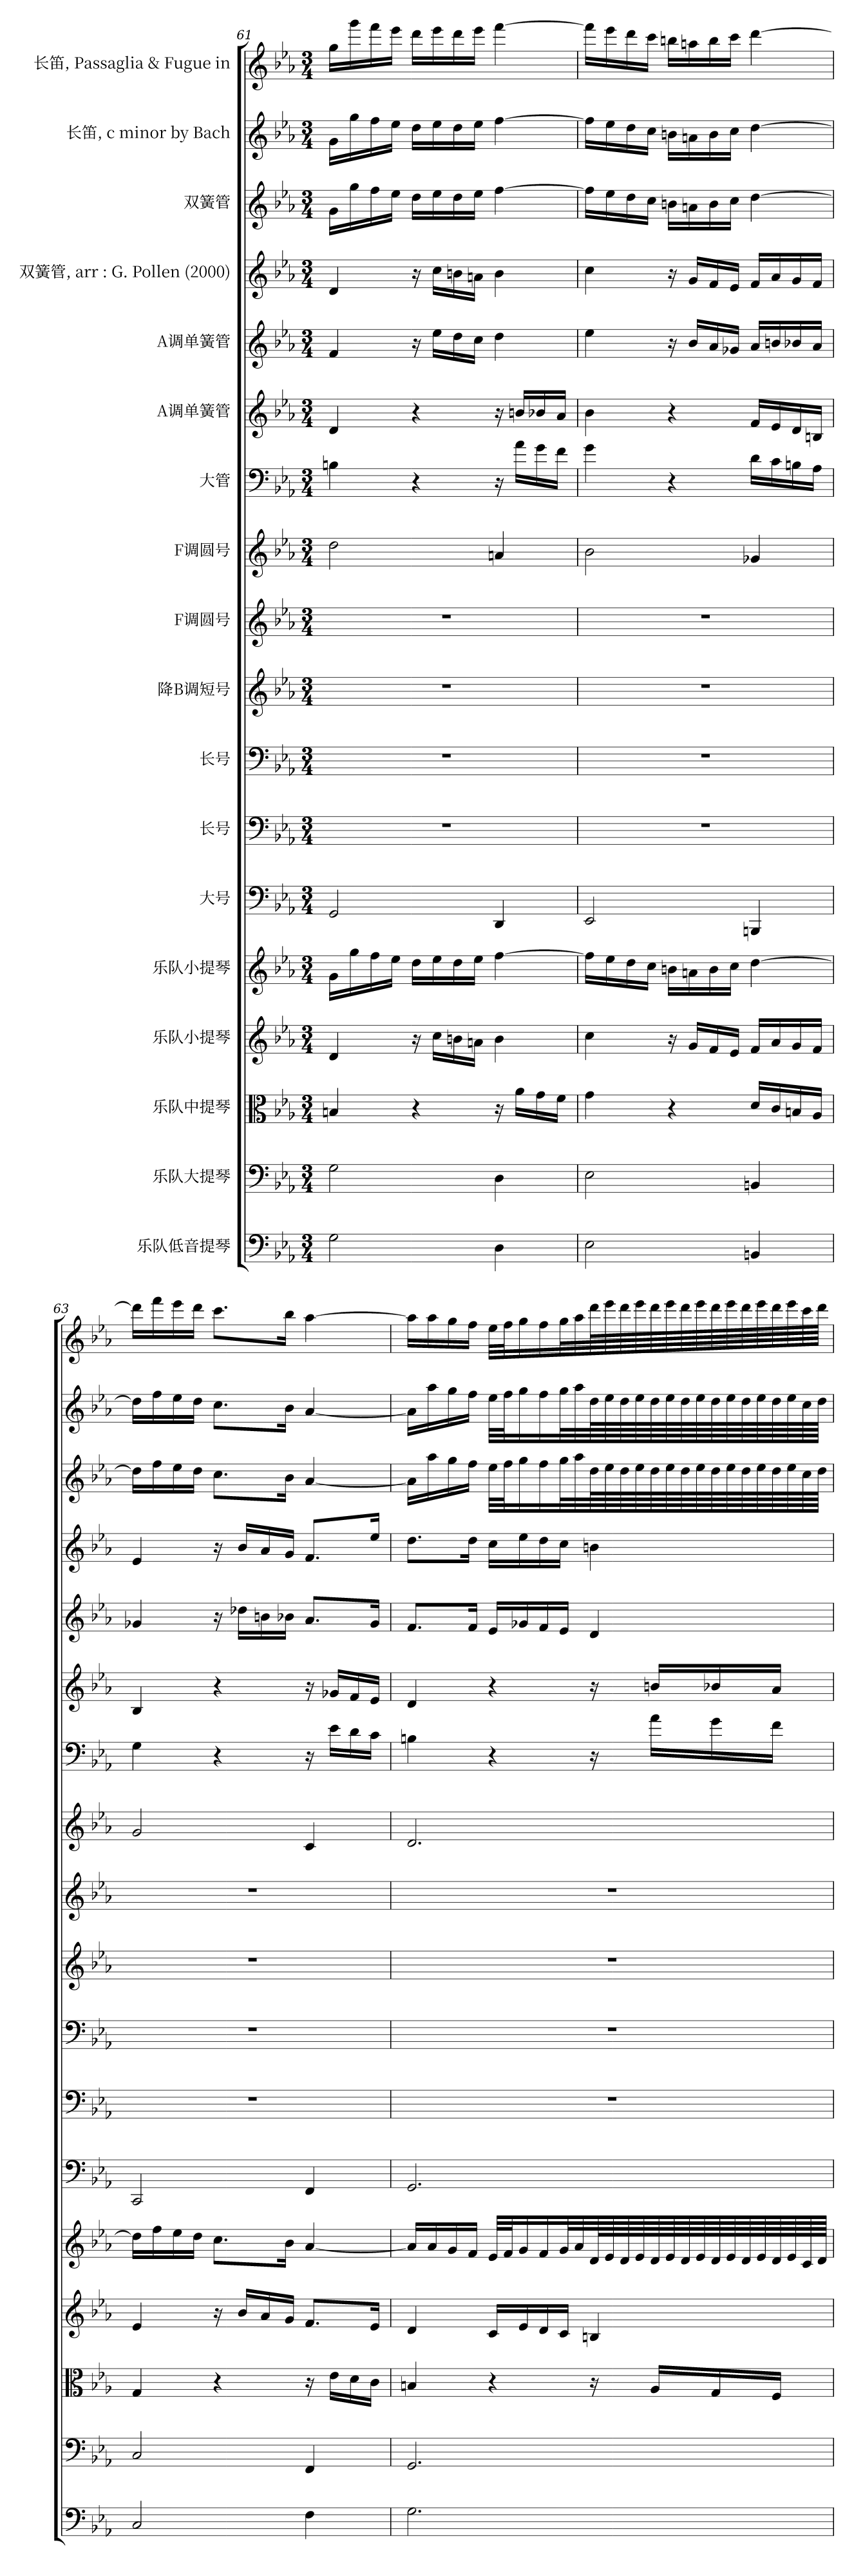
**kern	**kern	**kern	**kern	**kern	**kern	**kern	**kern	**kern	**kern	**kern	**kern	**kern	**kern	**kern	**kern	**kern	**kern
*part18	*part17	*part16	*part15	*part14	*part13	*part12	*part11	*part10	*part9	*part8	*part7	*part6	*part5	*part4	*part3	*part2	*part1
*staff18	*staff17	*staff16	*staff15	*staff14	*staff13	*staff12	*staff11	*staff10	*staff9	*staff8	*staff7	*staff6	*staff5	*staff4	*staff3	*staff2	*staff1
*I"乐队低音提琴	*I"乐队大提琴	*I"乐队中提琴	*I"乐队小提琴	*I"乐队小提琴	*I"大号	*I"长号	*I"长号	*I"降B调短号	*I"F调圆号	*I"F调圆号	*I"大管	*I"A调单簧管	*I"A调单簧管	*I"双簧管, arr :  G. Pollen (2000)	*I"双簧管	*I"长笛, c minor by Bach	*I"长笛, Passaglia &amp; Fugue in
!!LO:PB:g=z
*clefF4	*clefF4	*clefC3	*clefG2	*clefG2	*clefF4	*clefF4	*clefF4	*clefG2	*clefG2	*clefG2	*clefF4	*clefG2	*clefG2	*clefG2	*clefG2	*clefG2	*clefG2
*ITrd7c12	*	*	*	*	*	*	*	*ITrd1c2	*ITrd4c7	*ITrd4c7	*	*ITrd2c3	*ITrd2c3	*	*	*	*
*k[b-e-a-]	*k[b-e-a-]	*k[b-e-a-]	*k[b-e-a-]	*k[b-e-a-]	*k[b-e-a-]	*k[b-e-a-]	*k[b-e-a-]	*k[b-e-a-d-g-]	*k[b-e-a-d-]	*k[b-e-a-d-]	*k[b-e-a-]	*k[]	*k[]	*k[b-e-a-]	*k[b-e-a-]	*k[b-e-a-]	*k[b-e-a-]
*M3/4	*M3/4	*M3/4	*M3/4	*M3/4	*M3/4	*M3/4	*M3/4	*M3/4	*M3/4	*M3/4	*M3/4	*M3/4	*M3/4	*M3/4	*M3/4	*M3/4	*M3/4
=61	=61	=61	=61	=61	=61	=61	=61	=61	=61	=61	=61	=61	=61	=61	=61	=61	=61
2GG\	2G\	4Bn/	4d/	16g\LL	2GG/	2.r	2.r	2.r	2.r	2g\	4Bn\	4B/	4d/	4d/	16g\LL	16g\LL	16gg\LL
.	.	.	.	16gg\	.	.	.	.	.	.	.	.	.	.	16gg\	16gg\	16ggg\
.	.	.	.	16ff\	.	.	.	.	.	.	.	.	.	.	16ff\	16ff\	16fff\
.	.	.	.	16ee-\JJ	.	.	.	.	.	.	.	.	.	.	16ee-\JJ	16ee-\JJ	16eee-\JJ
.	.	4r	16r	16dd\LL	.	.	.	.	.	.	4r	4r	16r	16r	16dd\LL	16dd\LL	16ddd\LL
.	.	.	16cc\LL	16ee-\	.	.	.	.	.	.	.	.	16cc\LL	16cc\LL	16ee-\	16ee-\	16eee-\
.	.	.	16bn\	16dd\	.	.	.	.	.	.	.	.	16b\	16bn\	16dd\	16dd\	16ddd\
.	.	.	16an\JJ	16ee-\JJ	.	.	.	.	.	.	.	.	16a\JJ	16an\JJ	16ee-\JJ	16ee-\JJ	16eee-\JJ
4DD\	4D\	16r	4b\	[4ff\	4DD/	.	.	.	.	4dn/	16r	16r	4b\	4b\	[4ff\	[4ff\	[4fff\
.	.	16a-\LL	.	.	.	.	.	.	.	.	16a-\LL	16g#X/LL	.	.	.	.	.
.	.	16g\	.	.	.	.	.	.	.	.	16g\	16gn/	.	.	.	.	.
.	.	16f\JJ	.	.	.	.	.	.	.	.	16f\JJ	16f/JJ	.	.	.	.	.
=62	=62	=62	=62	=62	=62	=62	=62	=62	=62	=62	=62	=62	=62	=62	=62	=62	=62
2EE-\	2E-\	4g\	4cc\	16ff\LL]	2EE-/	2.r	2.r	2.r	2.r	2e-\	4g\	4g\	4cc\	4cc\	16ff\LL]	16ff\LL]	16fff\LL]
.	.	.	.	16ee-\	.	.	.	.	.	.	.	.	.	.	16ee-\	16ee-\	16eee-\
.	.	.	.	16dd\	.	.	.	.	.	.	.	.	.	.	16dd\	16dd\	16ddd\
.	.	.	.	16cc\JJ	.	.	.	.	.	.	.	.	.	.	16cc\JJ	16cc\JJ	16ccc\JJ
.	.	4r	16r	16bn\LL	.	.	.	.	.	.	4r	4r	16r	16r	16bn\LL	16bn\LL	16bbn\LL
.	.	.	16g/LL	16an\	.	.	.	.	.	.	.	.	16g/LL	16g/LL	16an\	16an\	16aan\
.	.	.	16f/	16b\	.	.	.	.	.	.	.	.	16f/	16f/	16b\	16b\	16bb\
.	.	.	16e-/JJ	16cc\JJ	.	.	.	.	.	.	.	.	16e-X/JJ	16e-/JJ	16cc\JJ	16cc\JJ	16ccc\JJ
4BBBn/	4BBn/	16d/LL	16f/LL	[4dd\	4BBBn/	.	.	.	.	4c-X/	16d\LL	16d/LL	16f/LL	16f/LL	[4dd\	[4dd\	[4ddd\
.	.	16c/	16a-/	.	.	.	.	.	.	.	16c\	16c/	16g#X/	16a-/	.	.	.
.	.	16Bn/	16g/	.	.	.	.	.	.	.	16Bn\	16B/	16gn/	16g/	.	.	.
.	.	16A-/JJ	16f/JJ	.	.	.	.	.	.	.	16A-\JJ	16G#X/JJ	16f/JJ	16f/JJ	.	.	.
!!LO:PB:g=z
=63	=63	=63	=63	=63	=63	=63	=63	=63	=63	=63	=63	=63	=63	=63	=63	=63	=63
2CC/	2C/	4G/	4e-/	16dd\LL]	2CC/	2.r	2.r	2.r	2.r	2c/	4G\	4G/	4e-X/	4e-/	16dd\LL]	16dd\LL]	16ddd\LL]
.	.	.	.	16ff\	.	.	.	.	.	.	.	.	.	.	16ff\	16ff\	16fff\
.	.	.	.	16ee-\	.	.	.	.	.	.	.	.	.	.	16ee-\	16ee-\	16eee-\
.	.	.	.	16dd\JJ	.	.	.	.	.	.	.	.	.	.	16dd\JJ	16dd\JJ	16ddd\JJ
.	.	4r	16r	8.cc\L	.	.	.	.	.	.	4r	4r	16r	16r	8.cc\L	8.cc\L	8.ccc\L
.	.	.	16b-/LL	.	.	.	.	.	.	.	.	.	16b-X\LL	16b-/LL	.	.	.
.	.	.	16a-/	.	.	.	.	.	.	.	.	.	16g#X\	16a-/	.	.	.
.	.	.	16g/JJ	16b-\Jk	.	.	.	.	.	.	.	.	16gn\JJ	16g/JJ	16b-\Jk	16b-\Jk	16bb-\Jk
4FF\	4FF/	16r	8.f/L	[4a-/	4FF/	.	.	.	.	4F/	16r	16r	8.f/L	8.f/L	[4a-/	[4a-/	[4aa-\
.	.	16e-\LL	.	.	.	.	.	.	.	.	16e-\LL	16e-X/LL	.	.	.	.	.
.	.	16d\	.	.	.	.	.	.	.	.	16d\	16d/	.	.	.	.	.
.	.	16c\JJ	16e-/Jk	.	.	.	.	.	.	.	16c\JJ	16c/JJ	16e-/Jk	16ee-/Jk	.	.	.
!!LO:PB:g=z
=64	=64	=64	=64	=64	=64	=64	=64	=64	=64	=64	=64	=64	=64	=64	=64	=64	=64
2.GG\	2.GG/	4Bn/	4d/	16a-/LL]	2.GG/	2.r	2.r	2.r	2.r	2.G/	4Bn\	4B/	8.d/L	8.dd\L	16a-\LL]	16a-\LL]	16aa-\LL]
.	.	.	.	16a-/	.	.	.	.	.	.	.	.	.	.	16aa-\	16aa-\	16aa-\
.	.	.	.	16g/	.	.	.	.	.	.	.	.	.	.	16gg\	16gg\	16gg\
.	.	.	.	16f/JJ	.	.	.	.	.	.	.	.	16d/Jk	16dd\Jk	16ff\JJ	16ff\JJ	16ff\JJ
.	.	4r	16c/LL	32e-/LLL	.	.	.	.	.	.	4r	4r	16c/LL	16cc\LL	32ee-\LLL	32ee-\LLL	32ee-\LLL
.	.	.	.	32f/J	.	.	.	.	.	.	.	.	.	.	32ff\J	32ff\J	32ff\J
.	.	.	16e-/	16g/	.	.	.	.	.	.	.	.	16e-X/	16ee-\	16gg\	16gg\	16gg\
.	.	.	16d/	16f/	.	.	.	.	.	.	.	.	16d/	16dd\	16ff\	16ff\	16ff\
.	.	.	16c/JJ	32g/L	.	.	.	.	.	.	.	.	16c/JJ	16cc\JJ	32gg\L	32gg\L	32gg\L
.	.	.	.	32a-/	.	.	.	.	.	.	.	.	.	.	32aa-\	32aa-\	32aa-\
.	.	16r	4Bn/	64d/L	.	.	.	.	.	.	16r	16r	4B/	4bn\	64dd\L	64dd\L	64ddd\L
.	.	.	.	64e-/	.	.	.	.	.	.	.	.	.	.	64ee-\	64ee-\	64eee-\
.	.	.	.	64d/	.	.	.	.	.	.	.	.	.	.	64dd\	64dd\	64ddd\
.	.	.	.	64e-/	.	.	.	.	.	.	.	.	.	.	64ee-\	64ee-\	64eee-\
.	.	16A-/LL	.	64d/	.	.	.	.	.	.	16a-\LL	16g#X/LL	.	.	64dd\	64dd\	64ddd\
.	.	.	.	64e-/	.	.	.	.	.	.	.	.	.	.	64ee-\	64ee-\	64eee-\
.	.	.	.	64d/	.	.	.	.	.	.	.	.	.	.	64dd\	64dd\	64ddd\
.	.	.	.	64e-/	.	.	.	.	.	.	.	.	.	.	64ee-\	64ee-\	64eee-\
.	.	16G/	.	64d/	.	.	.	.	.	.	16g\	16gn/	.	.	64dd\	64dd\	64ddd\
.	.	.	.	64e-/	.	.	.	.	.	.	.	.	.	.	64ee-\	64ee-\	64eee-\
.	.	.	.	64d/	.	.	.	.	.	.	.	.	.	.	64dd\	64dd\	64ddd\
.	.	.	.	64e-/	.	.	.	.	.	.	.	.	.	.	64ee-\	64ee-\	64eee-\
.	.	16F/JJ	.	64d/	.	.	.	.	.	.	16f\JJ	16f/JJ	.	.	64dd\	64dd\	64ddd\
.	.	.	.	64e-/	.	.	.	.	.	.	.	.	.	.	64ee-\	64ee-\	64eee-\
.	.	.	.	64c/	.	.	.	.	.	.	.	.	.	.	64cc\	64cc\	64ccc\
.	.	.	.	64d/JJJJ	.	.	.	.	.	.	.	.	.	.	64dd\JJJJ	64dd\JJJJ	64ddd\JJJJ
=	=	=	=	=	=	=	=	=	=	=	=	=	=	=	=	=	=
*-	*-	*-	*-	*-	*-	*-	*-	*-	*-	*-	*-	*-	*-	*-	*-	*-	*-
